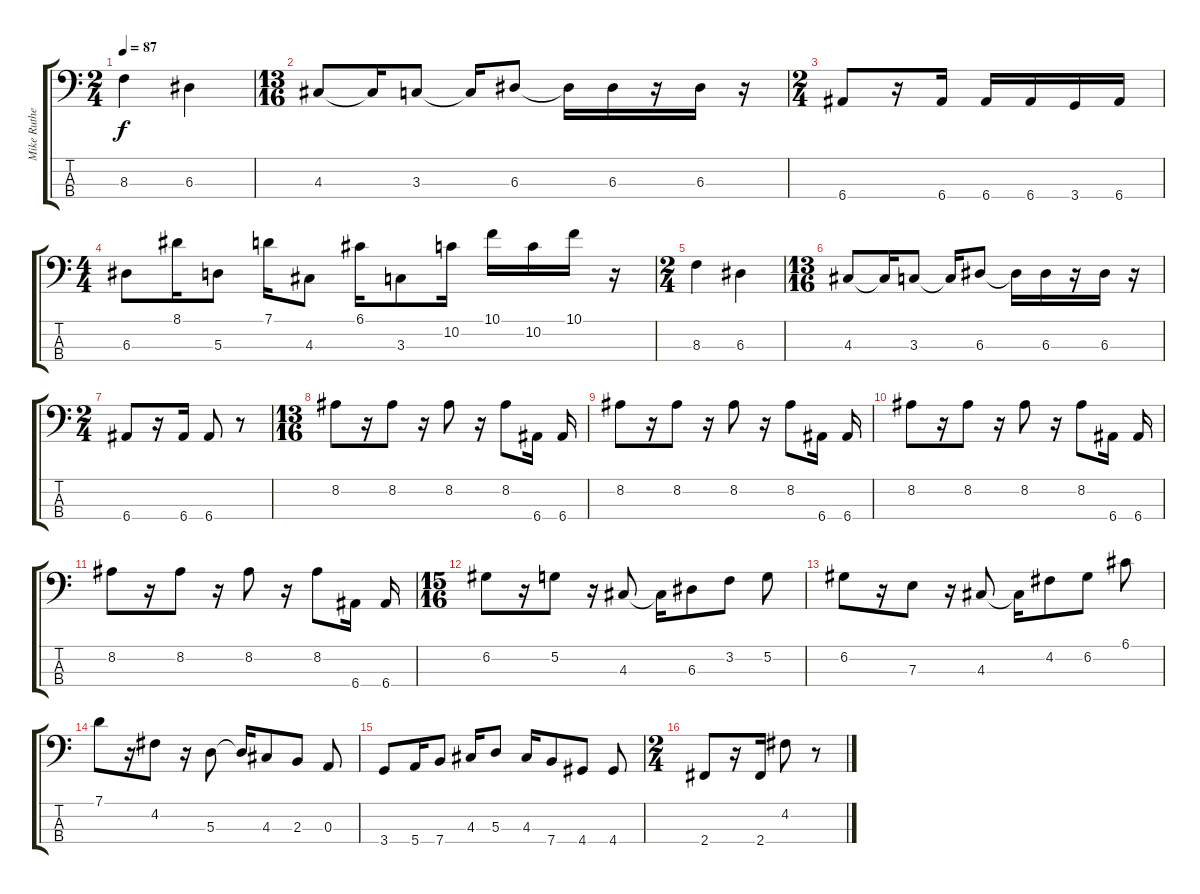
\track ("Mike Rutherford (bass)" "Mike Ruthe") {solo instrument electricbassfinger}
\staff {score tabs}
\tuning (G2 D2 A1 E1) {hide}
\ts (2 4)
\tempo 87
\clef f4
\ks c
8.3.4{dy f} 6.3.4 |
\ts (13 16)
4.3.8 4.3{t}.16 3.3.8 3.3{t}.16 6.3.8 6.3{t}.16 6.3.16 r.16 6.3.16 r.16 |
\ts (2 4)
6.4.8 r.16 6.4.16 6.4.16 6.4.16 3.4.16 6.4.16 |
\ts (4 4)
6.3.8 8.1.16 5.3.8 7.1.16 4.3.8 6.1.16 3.3.8 10.2.16 10.1.16 10.2.16 10.1.16 r.16 |
\ts (2 4)
8.3.4 6.3.4 |
\ts (13 16)
4.3.8 4.3{t}.16 3.3.8 3.3{t}.16 6.3.8 6.3{t}.16 6.3.16 r.16 6.3.16 r.16 |
\ts (2 4)
6.4.8 r.16 6.4.16 6.4.8 r.8 |
\ts (13 16)
8.2.8 r.16 8.2.8 r.16 8.2.8 r.16 8.2.8 6.4.16 6.4.16 |
8.2.8 r.16 8.2.8 r.16 8.2.8 r.16 8.2.8 6.4.16 6.4.16 |
8.2.8 r.16 8.2.8 r.16 8.2.8 r.16 8.2.8 6.4.16 6.4.16 |
8.2.8 r.16 8.2.8 r.16 8.2.8 r.16 8.2.8 6.4.16 6.4.16 |
\ts (15 16)
6.2.8 r.16 5.2.8 r.16 4.3.8 4.3{t}.16 6.3.8 3.2.8 5.2.8 |
6.2.8 r.16 7.3.8 r.16 4.3.8 4.3{t}.16 4.2.8 6.2.8 6.1.8 |
7.1.8 r.16 4.2.8 r.16 5.3.8 5.3{t}.16 4.3.8 2.3.8 0.3.8 |
3.4.8 5.4.16 7.4.8 4.3.16 5.3.8 4.3.16 7.4.8 4.4.8 4.4.8 |
\ts (2 4)
2.4.8 r.16 2.4.16 4.2.8 r.8
